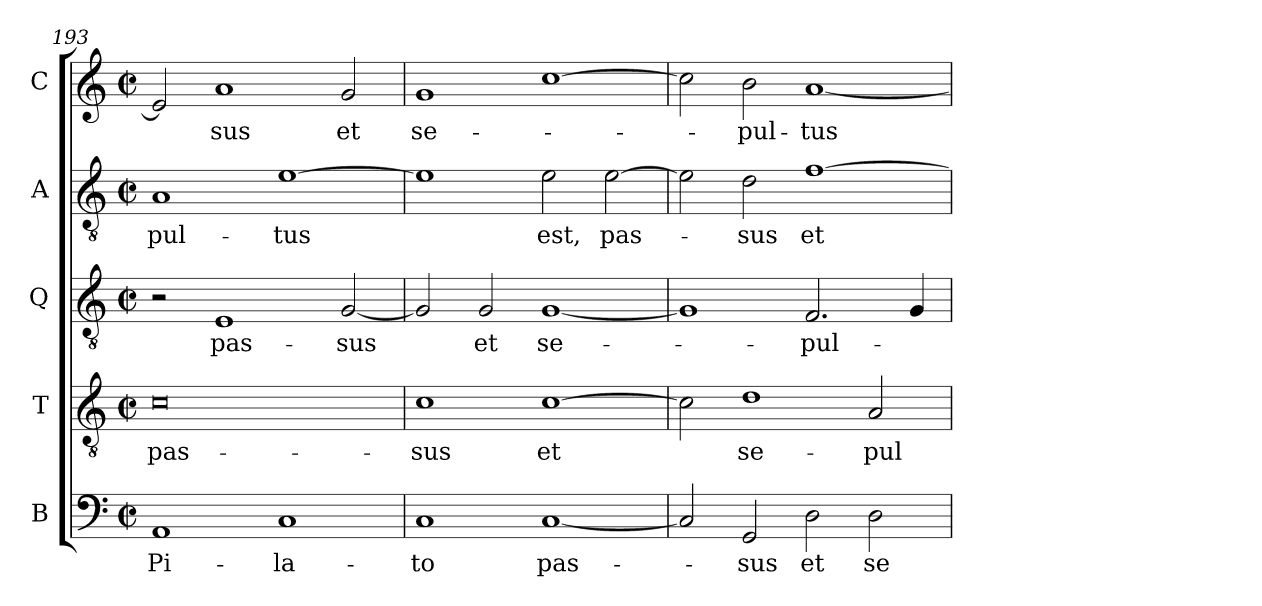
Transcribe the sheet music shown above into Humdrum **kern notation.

**kern	**text	**kern	**text	**kern	**text	**kern	**text	**kern	**text
*part5	*part5	*part4	*part4	*part3	*part3	*part2	*part2	*part1	*part1
*staff5	*staff5	*staff4	*staff4	*staff3	*staff3	*staff2	*staff2	*staff1	*staff1
*I"B	*	*I"T	*	*I"Q	*	*I"A	*	*I"C	*
*I'B	*	*I'T	*	*I'Q	*	*I'A	*	*I'C	*
*clefF4	*	*clefGv2	*	*clefGv2	*	*clefGv2	*	*clefG2	*
*M2/2	*	*M2/2	*	*M2/2	*	*M2/2	*	*M2/2	*
*met(c|)	*	*met(c|)	*	*met(c|)	*	*met(c|)	*	*met(c|)	*
=193	=193	=193	=193	=193	=193	=193	=193	=193	=193
!	!LO:LY:b:cj	!	!LO:LY:b:cj	!	!	!	!LO:LY:b:cj	!	!
1AA	Pi-	0c	pas-	2r	.	1A	-pul-	2e/]	.
!	!	!	!	!	!LO:LY:b:cj	!	!	!	!LO:LY:b:cj
.	.	.	.	1E	pas-	.	.	1a	-sus
!	!LO:LY:b:cj	!	!	!	!	!	!LO:LY:b:cj	!	!
1C	-la-	.	.	.	.	[>1e	-tus	.	.
!	!	!	!	!	!LO:LY:b:cj	!	!	!	!LO:LY:b:cj
.	.	.	.	[<2G/	-sus	.	.	2g/	et
=194	=194	=194	=194	=194	=194	=194	=194	=194	=194
!	!LO:LY:b:cj	!	!LO:LY:b:cj	!	!	!	!	!	!LO:LY:b:cj
1C	-to	1c	-sus	2G/]	.	1e]	.	1g	se-
!	!	!	!	!	!LO:LY:b:cj	!	!	!	!
.	.	.	.	2G/	et	.	.	.	.
!	!LO:LY:b:cj	!	!LO:LY:b:cj	!	!LO:LY:b:cj	!	!LO:LY:b:cj	!	!
[<1C	pas-	[>1c	et	[<1G	se-	2e\	est,	[>1cc	.
!	!	!	!	!	!	!	!LO:LY:b:cj	!	!
.	.	.	.	.	.	[>2e\	pas-	.	.
=195	=195	=195	=195	=195	=195	=195	=195	=195	=195
2C/]	.	2c\]	.	1G]	.	2e\]	.	2cc\]	.
!	!LO:LY:b:cj	!	!LO:LY:b:cj	!	!	!	!LO:LY:b:cj	!	!LO:LY:b:cj
2GG/	-sus	1d	se-	.	.	2d\	-sus	2b\	-pul-
!	!LO:LY:b:cj	!	!	!	!LO:LY:b:cj	!	!LO:LY:b:cj	!	!LO:LY:b:cj
2D\	et	.	.	2.F/	-pul-	[>1f	et	[<1a	-tus
!	!LO:LY:b:cj	!	!LO:LY:b:cj	!	!	!	!	!	!
2D\	se-	2A/	-pul-	.	.	.	.	.	.
.	.	.	.	4G/	.	.	.	.	.
=	=	=	=	=	=	=	=	=	=
*-	*-	*-	*-	*-	*-	*-	*-	*-	*-
